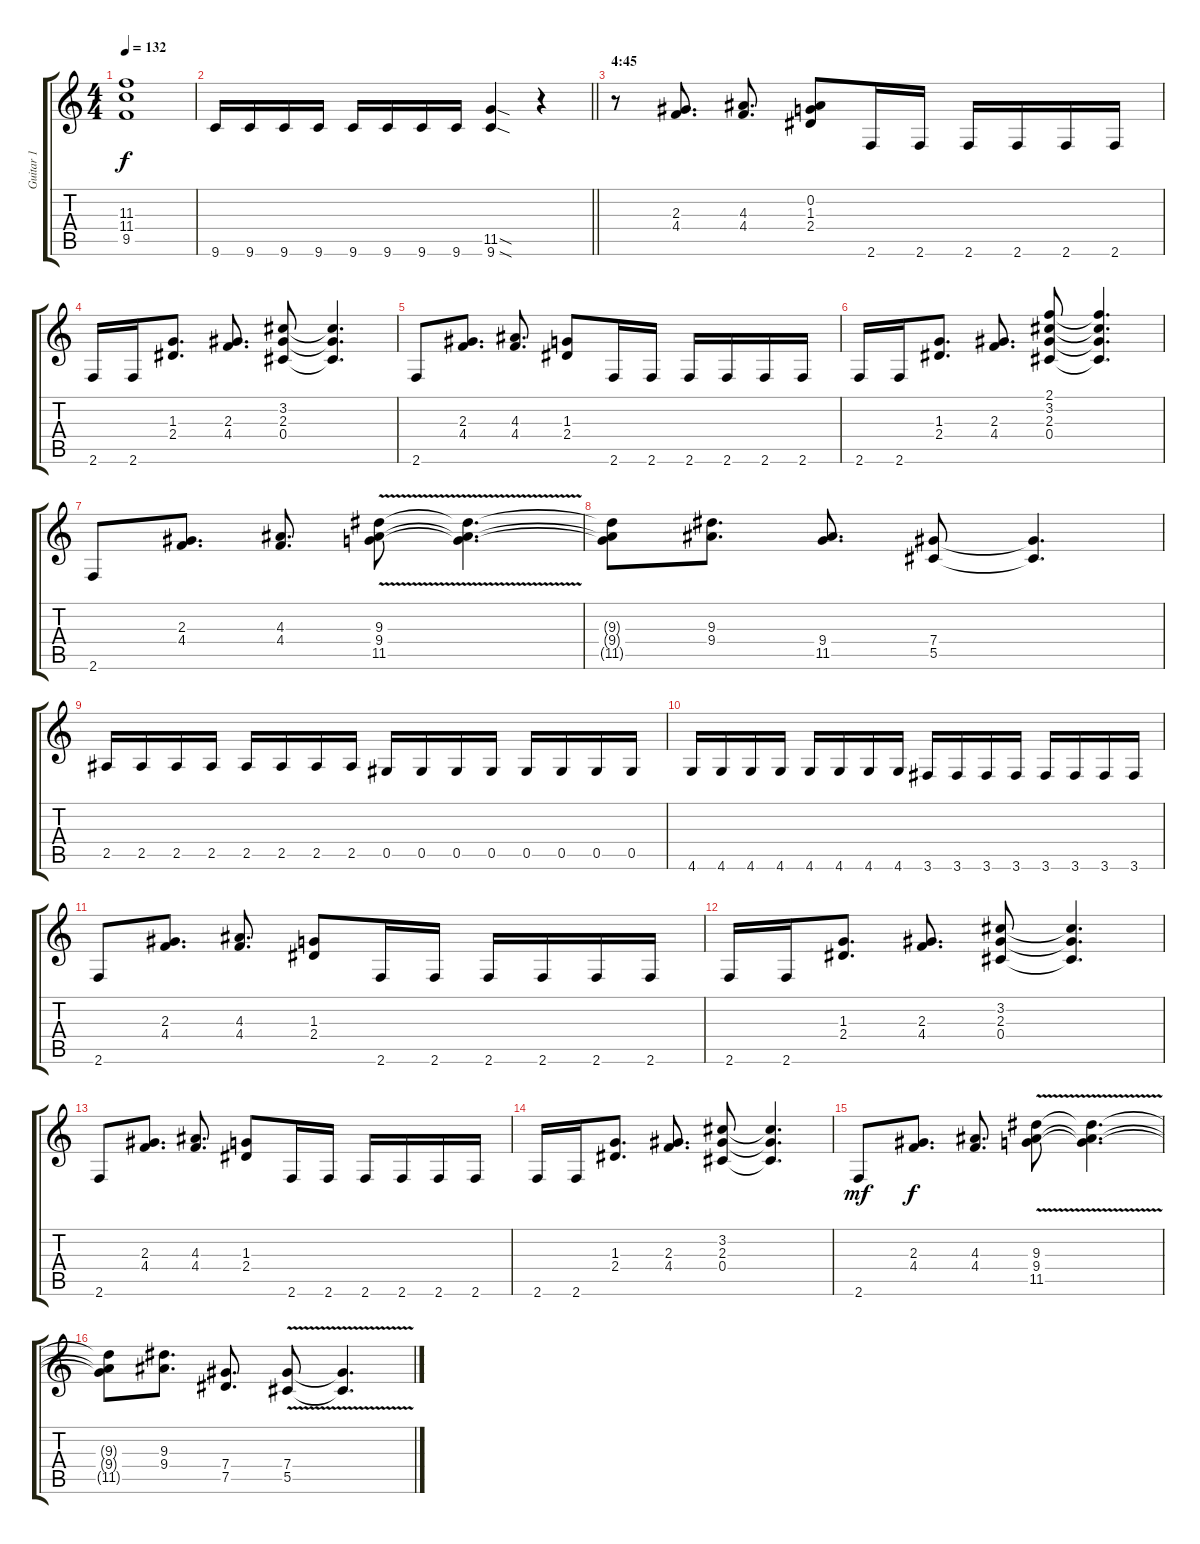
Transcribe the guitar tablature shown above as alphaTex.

\track ("Guitar 1" "Guitar 1") {instrument overdrivenguitar}
\staff {score tabs}
\tuning (Eb4 Bb3 Gb3 Db3 Ab2 Eb2) {hide}
\ts (4 4)
\tempo 132
\clef g2
\ks c
(11.3 11.4 9.5).1{dy f} |
\barLineRight lightlight
9.6.16 9.6.16 9.6.16 9.6.16 9.6.16 9.6.16 9.6.16 9.6.16 (11.5{sod} 9.6{sod}).4 r.4 |
\section ("" "4:45")
r.8 (2.3 4.4).8{d} (4.3 4.4).8{d} (0.2 1.3 2.4).8 2.6.16 2.6.16 2.6.16 2.6.16 2.6.16 2.6.16 |
2.6.16 2.6.16 (1.3 2.4).8{d} (2.3 4.4).8{d} (3.2 2.3 0.4).8 (3.2{t} 2.3{t} 0.4{t}).4{d} |
2.6.8 (2.3 4.4).8{d} (4.3 4.4).8{d} (1.3 2.4).8 2.6.16 2.6.16 2.6.16 2.6.16 2.6.16 2.6.16 |
2.6.16 2.6.16 (1.3 2.4).8{d} (2.3 4.4).8{d} (2.1 3.2 2.3 0.4).8 (2.1{t} 3.2{t} 2.3{t} 0.4{t}).4{d} |
2.6.8 (2.3 4.4).8{d} (4.3 4.4).8{d} (9.3{v} 9.4 11.5).8 (9.3{t} 9.4{t} 11.5{t}).4{d} |
(9.3{t} 9.4{t} 11.5{t}).8 (9.3 9.4).8{d} (9.4 11.5).8{d} (7.4 5.5).8 (7.4{t} 5.5{t}).4{d} |
2.5.16 2.5.16 2.5.16 2.5.16 2.5.16 2.5.16 2.5.16 2.5.16 0.5.16 0.5.16 0.5.16 0.5.16 0.5.16 0.5.16 0.5.16 0.5.16 |
4.6.16 4.6.16 4.6.16 4.6.16 4.6.16 4.6.16 4.6.16 4.6.16 3.6.16 3.6.16 3.6.16 3.6.16 3.6.16 3.6.16 3.6.16 3.6.16 |
2.6.8 (2.3 4.4).8{d} (4.3 4.4).8{d} (1.3 2.4).8 2.6.16 2.6.16 2.6.16 2.6.16 2.6.16 2.6.16 |
2.6.16 2.6.16 (1.3 2.4).8{d} (2.3 4.4).8{d} (3.2 2.3 0.4).8 (3.2{t} 2.3{t} 0.4{t}).4{d} |
2.6.8 (2.3 4.4).8{d} (4.3 4.4).8{d} (1.3 2.4).8 2.6.16 2.6.16 2.6.16 2.6.16 2.6.16 2.6.16 |
2.6.16 2.6.16 (1.3 2.4).8{d} (2.3 4.4).8{d} (3.2 2.3 0.4).8 (3.2{t} 2.3{t} 0.4{t}).4{d} |
2.6.8{dy mf} (2.3 4.4).8{d dy f} (4.3 4.4).8{d} (9.3{v} 9.4 11.5).8 (9.3{t} 9.4{t} 11.5{t}).4{d} |
(9.3{t} 9.4{t} 11.5{t}).8 (9.3 9.4).8{d} (7.4 7.5).8{d} (7.4{v} 5.5{v}).8 (7.4{t} 5.5{t}).4{d}
